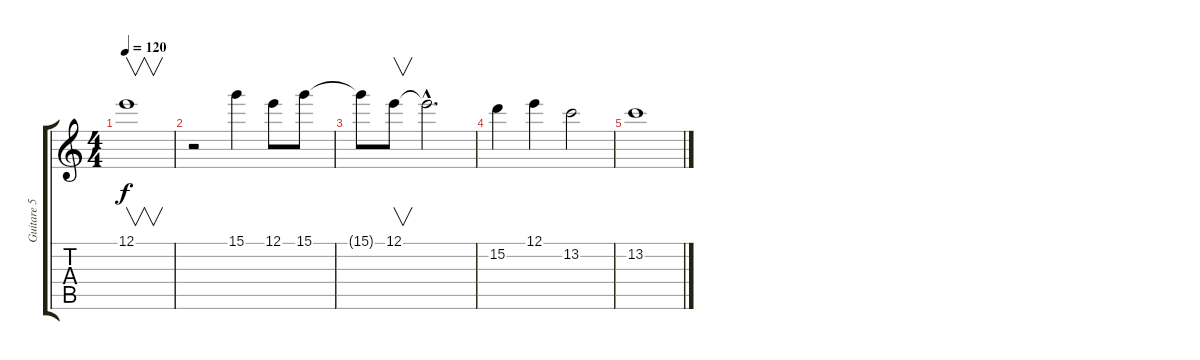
\track ("Guitare 5" "Guitare 5") {instrument overdrivenguitar}
\staff {score tabs}
\tuning (E4 B3 G3 D3 A2 E2) {hide}
\ts (4 4)
\tempo 120
\clef g2
\ks c
12.1.1{v dy f} |
r.2 15.1.4 12.1.8 15.1.8 |
15.1{t}.8 12.1.8{v} 12.1{hac t}.2{d} |
15.2.4 12.1.4 13.2.2 |
13.2.1
